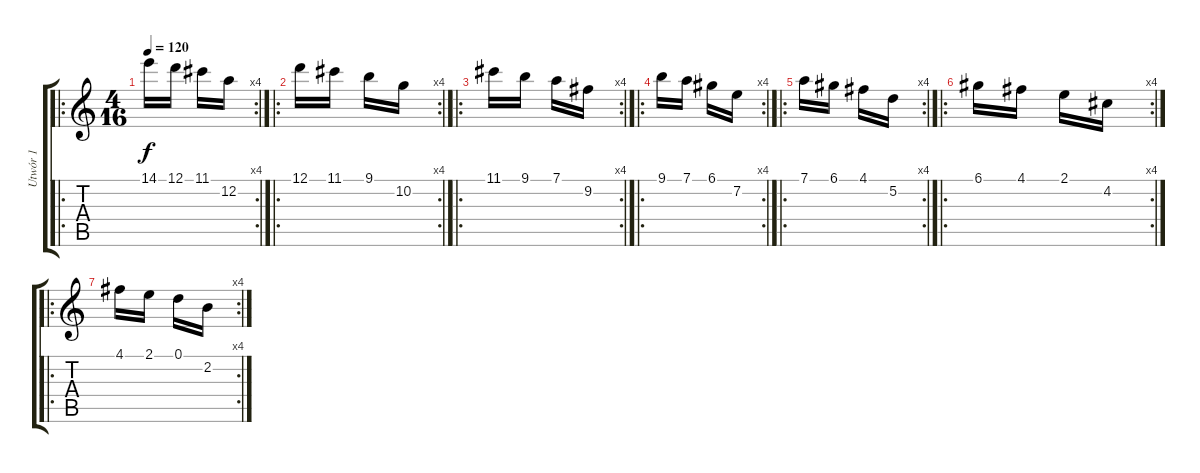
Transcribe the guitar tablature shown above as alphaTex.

\track ("Utwór 1" "Utwór 1") {instrument distortionguitar}
\staff {score tabs}
\tuning (D4 A3 F3 C3 G2 D2) {hide}
\ro
\rc 4
\ts (4 16)
\tempo 120
\clef g2
\ks c
14.1.16{dy f instrument distortionguitar} 12.1.16 11.1.16 12.2.16 |
\ro
\rc 4
12.1.16 11.1.16 9.1.16 10.2.16 |
\ro
\rc 4
11.1.16 9.1.16 7.1.16 9.2.16 |
\ro
\rc 4
9.1.16 7.1.16 6.1.16 7.2.16 |
\ro
\rc 4
7.1.16 6.1.16 4.1.16 5.2.16 |
\ro
\rc 4
6.1.16 4.1.16 2.1.16 4.2.16 |
\ro
\rc 4
4.1.16 2.1.16 0.1.16 2.2.16
